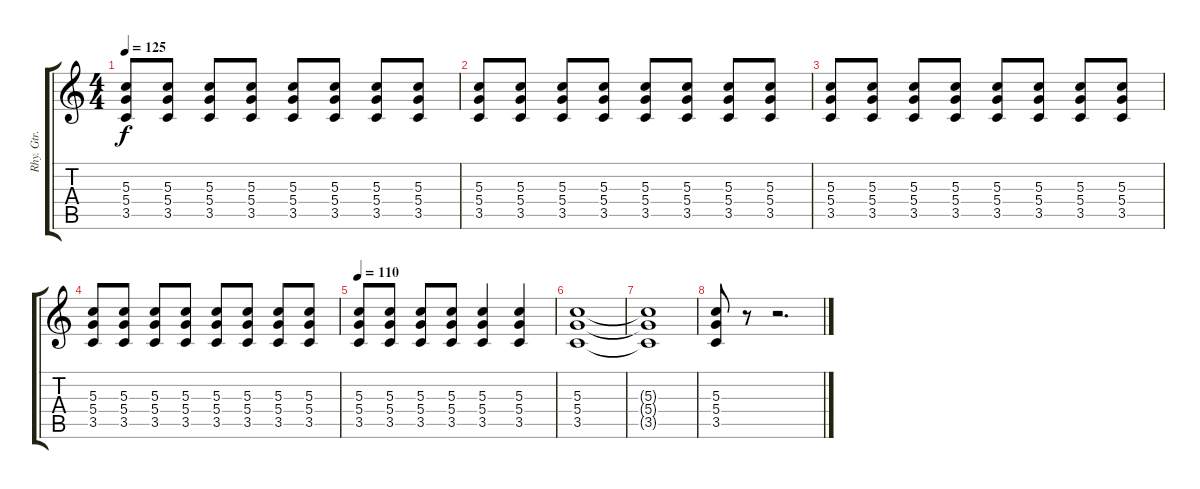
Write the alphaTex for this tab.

\track ("Rhy. Gtr. 1" "Rhy. Gtr. ") {instrument overdrivenguitar}
\staff {score tabs}
\tuning (E4 B3 G3 D3 A2 E2) {hide}
\ts (4 4)
\tempo 125
\clef g2
\ks c
(5.3 5.4 3.5).8{dy f} (5.3 5.4 3.5).8 (5.3 5.4 3.5).8 (5.3 5.4 3.5).8 (5.3 5.4 3.5).8 (5.3 5.4 3.5).8 (5.3 5.4 3.5).8 (5.3 5.4 3.5).8 |
(5.3 5.4 3.5).8 (5.3 5.4 3.5).8 (5.3 5.4 3.5).8 (5.3 5.4 3.5).8 (5.3 5.4 3.5).8 (5.3 5.4 3.5).8 (5.3 5.4 3.5).8 (5.3 5.4 3.5).8 |
(5.3 5.4 3.5).8 (5.3 5.4 3.5).8 (5.3 5.4 3.5).8 (5.3 5.4 3.5).8 (5.3 5.4 3.5).8 (5.3 5.4 3.5).8 (5.3 5.4 3.5).8 (5.3 5.4 3.5).8 |
(5.3 5.4 3.5).8 (5.3 5.4 3.5).8 (5.3 5.4 3.5).8 (5.3 5.4 3.5).8 (5.3 5.4 3.5).8 (5.3 5.4 3.5).8 (5.3 5.4 3.5).8 (5.3 5.4 3.5).8 |
\tempo 110
(5.3 5.4 3.5).8 (5.3 5.4 3.5).8 (5.3 5.4 3.5).8 (5.3 5.4 3.5).8 (5.3 5.4 3.5).4 (5.3 5.4 3.5).4 |
(5.3 5.4 3.5).1 |
(5.3{t} 5.4{t} 3.5{t}).1 |
(5.3 5.4 3.5).8 r.8 r.2{d}
